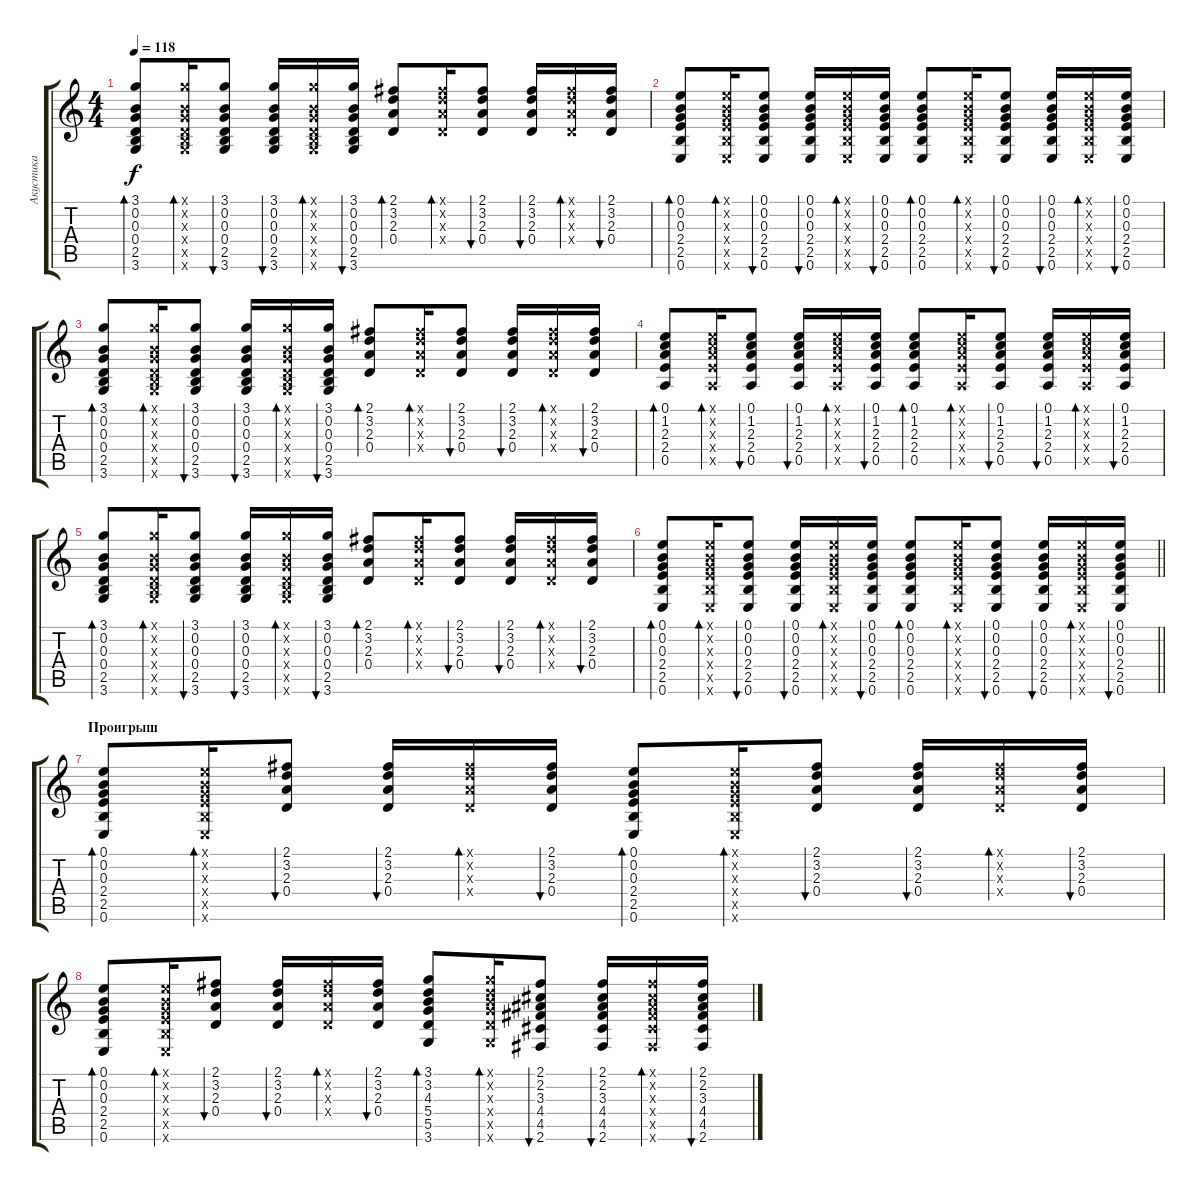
\track ("Акустика" "Акустика") {instrument acousticguitarsteel}
\staff {score tabs}
\tuning (E4 B3 G3 D3 A2 E2) {hide}
\ts (4 4)
\tempo 118
\clef g2
\ks c
(3.1 0.2 0.3 0.4 2.5 3.6).8{bd 30 dy f} (3.1{x} 0.2{x} 0.3{x} 0.4{x} 2.5{x} 3.6{x}).16{bd 30} (3.1 0.2 0.3 0.4 2.5 3.6).8{bu 30} (3.1 0.2 0.3 0.4 2.5 3.6).16{bu 30} (3.1{x} 0.2{x} 0.3{x} 0.4{x} 2.5{x} 3.6{x}).16{bd 30} (3.1 0.2 0.3 0.4 2.5 3.6).16{bu 30} (2.1 3.2 2.3 0.4).8{bd 30} (2.1{x} 3.2{x} 2.3{x} 0.4{x}).16{bd 30} (2.1 3.2 2.3 0.4).8{bu 30} (2.1 3.2 2.3 0.4).16{bu 30} (2.1{x} 3.2{x} 2.3{x} 0.4{x}).16{bd 30} (2.1 3.2 2.3 0.4).16{bu 30} |
(0.1 0.2 0.3 2.4 2.5 0.6).8{bd 30} (0.1{x} 0.2{x} 0.3{x} 2.4{x} 2.5{x} 0.6{x}).16{bd 30} (0.1 0.2 0.3 2.4 2.5 0.6).8{bu 30} (0.1 0.2 0.3 2.4 2.5 0.6).16{bu 30} (0.1{x} 0.2{x} 0.3{x} 2.4{x} 2.5{x} 0.6{x}).16{bd 30} (0.1 0.2 0.3 2.4 2.5 0.6).16{bu 30} (0.1 0.2 0.3 2.4 2.5 0.6).8{bd 30} (0.1{x} 0.2{x} 0.3{x} 2.4{x} 2.5{x} 0.6{x}).16{bd 30} (0.1 0.2 0.3 2.4 2.5 0.6).8{bu 30} (0.1 0.2 0.3 2.4 2.5 0.6).16{bu 30} (0.1{x} 0.2{x} 0.3{x} 2.4{x} 2.5{x} 0.6{x}).16{bd 30} (0.1 0.2 0.3 2.4 2.5 0.6).16{bu 30} |
(3.1 0.2 0.3 0.4 2.5 3.6).8{bd 30} (3.1{x} 0.2{x} 0.3{x} 0.4{x} 2.5{x} 3.6{x}).16{bd 30} (3.1 0.2 0.3 0.4 2.5 3.6).8{bu 30} (3.1 0.2 0.3 0.4 2.5 3.6).16{bu 30} (3.1{x} 0.2{x} 0.3{x} 0.4{x} 2.5{x} 3.6{x}).16{bd 30} (3.1 0.2 0.3 0.4 2.5 3.6).16{bu 30} (2.1 3.2 2.3 0.4).8{bd 30} (2.1{x} 3.2{x} 2.3{x} 0.4{x}).16{bd 30} (2.1 3.2 2.3 0.4).8{bu 30} (2.1 3.2 2.3 0.4).16{bu 30} (2.1{x} 3.2{x} 2.3{x} 0.4{x}).16{bd 30} (2.1 3.2 2.3 0.4).16{bu 30} |
(0.1 1.2 2.3 2.4 0.5).8{bd 30} (0.1{x} 1.2{x} 2.3{x} 2.4{x} 0.5{x}).16{bd 30} (0.1 1.2 2.3 2.4 0.5).8{bu 30} (0.1 1.2 2.3 2.4 0.5).16{bu 30} (0.1{x} 1.2{x} 2.3{x} 2.4{x} 0.5{x}).16{bd 30} (0.1 1.2 2.3 2.4 0.5).16{bu 30} (0.1 1.2 2.3 2.4 0.5).8{bd 30} (0.1{x} 1.2{x} 2.3{x} 2.4{x} 0.5{x}).16{bd 30} (0.1 1.2 2.3 2.4 0.5).8{bu 30} (0.1 1.2 2.3 2.4 0.5).16{bu 30} (0.1{x} 1.2{x} 2.3{x} 2.4{x} 0.5{x}).16{bd 30} (0.1 1.2 2.3 2.4 0.5).16{bu 30} |
(3.1 0.2 0.3 0.4 2.5 3.6).8{bd 30} (3.1{x} 0.2{x} 0.3{x} 0.4{x} 2.5{x} 3.6{x}).16{bd 30} (3.1 0.2 0.3 0.4 2.5 3.6).8{bu 30} (3.1 0.2 0.3 0.4 2.5 3.6).16{bu 30} (3.1{x} 0.2{x} 0.3{x} 0.4{x} 2.5{x} 3.6{x}).16{bd 30} (3.1 0.2 0.3 0.4 2.5 3.6).16{bu 30} (2.1 3.2 2.3 0.4).8{bd 30} (2.1{x} 3.2{x} 2.3{x} 0.4{x}).16{bd 30} (2.1 3.2 2.3 0.4).8{bu 30} (2.1 3.2 2.3 0.4).16{bu 30} (2.1{x} 3.2{x} 2.3{x} 0.4{x}).16{bd 30} (2.1 3.2 2.3 0.4).16{bu 30} |
\barLineRight lightlight
(0.1 0.2 0.3 2.4 2.5 0.6).8{bd 30} (0.1{x} 0.2{x} 0.3{x} 2.4{x} 2.5{x} 0.6{x}).16{bd 30} (0.1 0.2 0.3 2.4 2.5 0.6).8{bu 30} (0.1 0.2 0.3 2.4 2.5 0.6).16{bu 30} (0.1{x} 0.2{x} 0.3{x} 2.4{x} 2.5{x} 0.6{x}).16{bd 30} (0.1 0.2 0.3 2.4 2.5 0.6).16{bu 30} (0.1 0.2 0.3 2.4 2.5 0.6).8{bd 30} (0.1{x} 0.2{x} 0.3{x} 2.4{x} 2.5{x} 0.6{x}).16{bd 30} (0.1 0.2 0.3 2.4 2.5 0.6).8{bu 30} (0.1 0.2 0.3 2.4 2.5 0.6).16{bu 30} (0.1{x} 0.2{x} 0.3{x} 2.4{x} 2.5{x} 0.6{x}).16{bd 30} (0.1 0.2 0.3 2.4 2.5 0.6).16{bu 30} |
\section ("" "Проигрыш")
(0.1 0.2 0.3 2.4 2.5 0.6).8{bd 30} (0.1{x} 0.2{x} 0.3{x} 2.4{x} 2.5{x} 0.6{x}).16{bd 30} (2.1 3.2 2.3 0.4).8{bu 30} (2.1 3.2 2.3 0.4).16{bu 30} (2.1{x} 3.2{x} 2.3{x} 0.4{x}).16{bd 30} (2.1 3.2 2.3 0.4).16{bu 30} (0.1 0.2 0.3 2.4 2.5 0.6).8{bd 30} (0.1{x} 0.2{x} 0.3{x} 2.4{x} 2.5{x} 0.6{x}).16{bd 30} (2.1 3.2 2.3 0.4).8{bu 30} (2.1 3.2 2.3 0.4).16{bu 30} (2.1{x} 3.2{x} 2.3{x} 0.4{x}).16{bd 30} (2.1 3.2 2.3 0.4).16{bu 30} |
(0.1 0.2 0.3 2.4 2.5 0.6).8{bd 30} (0.1{x} 0.2{x} 0.3{x} 2.4{x} 2.5{x} 0.6{x}).16{bd 30} (2.1 3.2 2.3 0.4).8{bu 30} (2.1 3.2 2.3 0.4).16{bu 30} (2.1{x} 3.2{x} 2.3{x} 0.4{x}).16{bd 30} (2.1 3.2 2.3 0.4).16{bu 30} (3.1 3.2 4.3 5.4 5.5 3.6).8{bd 30} (3.1{x} 3.2{x} 4.3{x} 5.4{x} 5.5{x} 3.6{x}).16{bd 30} (2.1 2.2 3.3 4.4 4.5 2.6).8{bu 30} (2.1 2.2 3.3 4.4 4.5 2.6).16{bu 30} (2.1{x} 2.2{x} 3.3{x} 4.4{x} 4.5{x} 2.6{x}).16{bd 30} (2.1 2.2 3.3 4.4 4.5 2.6).16{bu 30}
